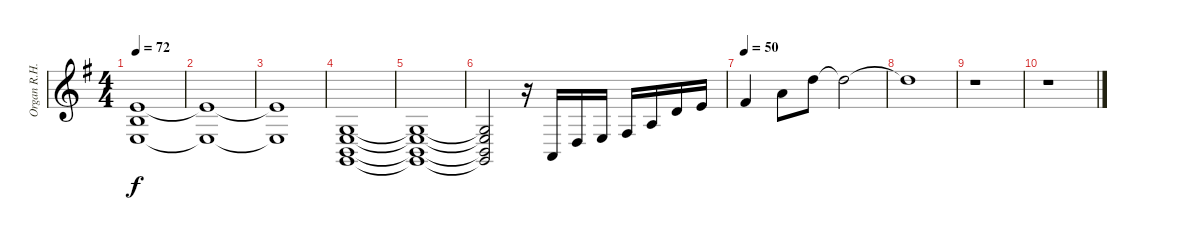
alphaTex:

\track ("Organ R.H." "Organ R.H.") {instrument churchorgan}
\staff {score}
\tuning (E4 B3 G3 D3 A2 E2) {hide}
\ts (4 4)
\tempo 72
\clef g2
\ks eminor
(0.1 0.2 2.4).1{dy f} |
(0.1{t} 2.4{t}).1 |
(0.1{t} 2.4{t}).1 |
(0.3 2.4 2.5 3.6).1 |
(0.3{t} 2.4{t} 2.5{t} 3.6{t}).1 |
(0.3{t} 2.4{t} 2.5{t} 3.6{t}).2 r.16 0.5.16 0.4.16 2.4.16 4.4.16 2.3.16 3.2.16 0.1.16 |
\tempo 50
2.1.4 5.1.8 10.1.8 10.1{t}.2 |
10.1{t}.1 |
r.1 |
r.1
